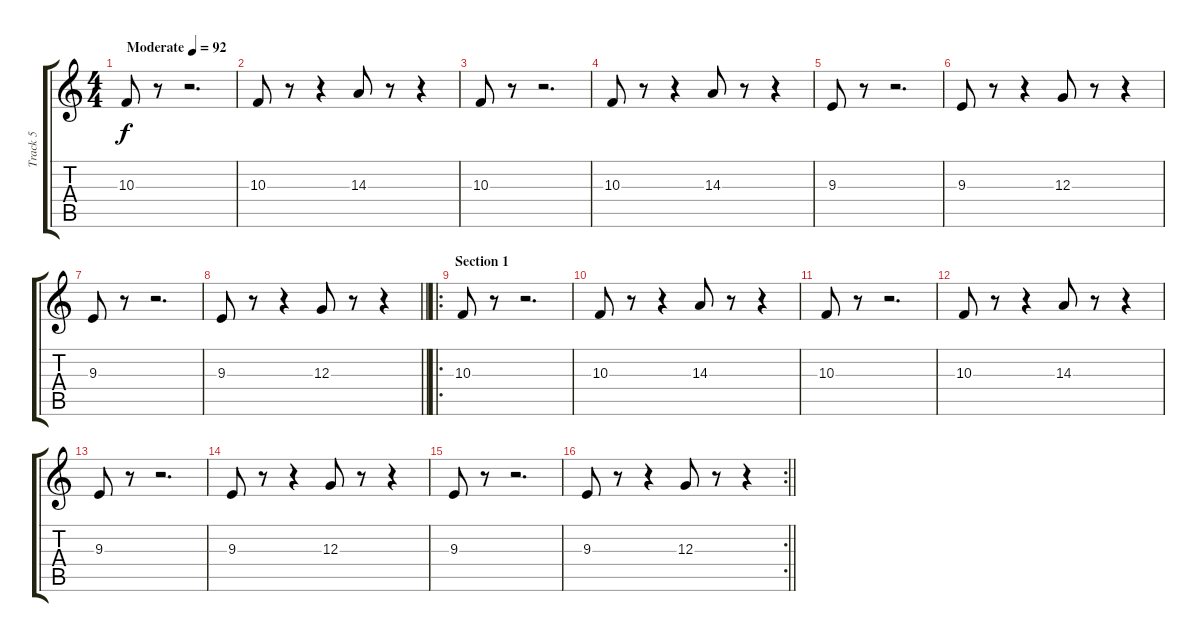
\track ("Track 5" "Track 5") {instrument fx5brightness}
\staff {score tabs}
\tuning (E4 B3 G3 D3 A2 E2) {hide}
\ts (4 4)
\tempo (92 "Moderate")
\clef g2
\ks c
10.3.8{dy f volume 0 instrument fx5brightness} r.8 r.2{d volume 9} |
10.3.8 r.8 r.4 14.3.8 r.8 r.4 |
10.3.8 r.8 r.2{d} |
10.3.8 r.8 r.4 14.3.8 r.8 r.4 |
9.3.8 r.8 r.2{d} |
9.3.8 r.8 r.4 12.3.8 r.8 r.4 |
9.3.8 r.8 r.2{d} |
\barLineRight lightlight
9.3.8 r.8 r.4 12.3.8 r.8 r.4 |
\ro
\section ("" "Section 1")
10.3.8 r.8 r.2{d} |
10.3.8 r.8 r.4 14.3.8 r.8 r.4 |
10.3.8 r.8 r.2{d} |
10.3.8 r.8 r.4 14.3.8 r.8 r.4 |
9.3.8 r.8 r.2{d} |
9.3.8 r.8 r.4 12.3.8 r.8 r.4 |
9.3.8 r.8 r.2{d} |
\rc 2
\barLineRight lightlight
9.3.8 r.8 r.4 12.3.8 r.8 r.4
